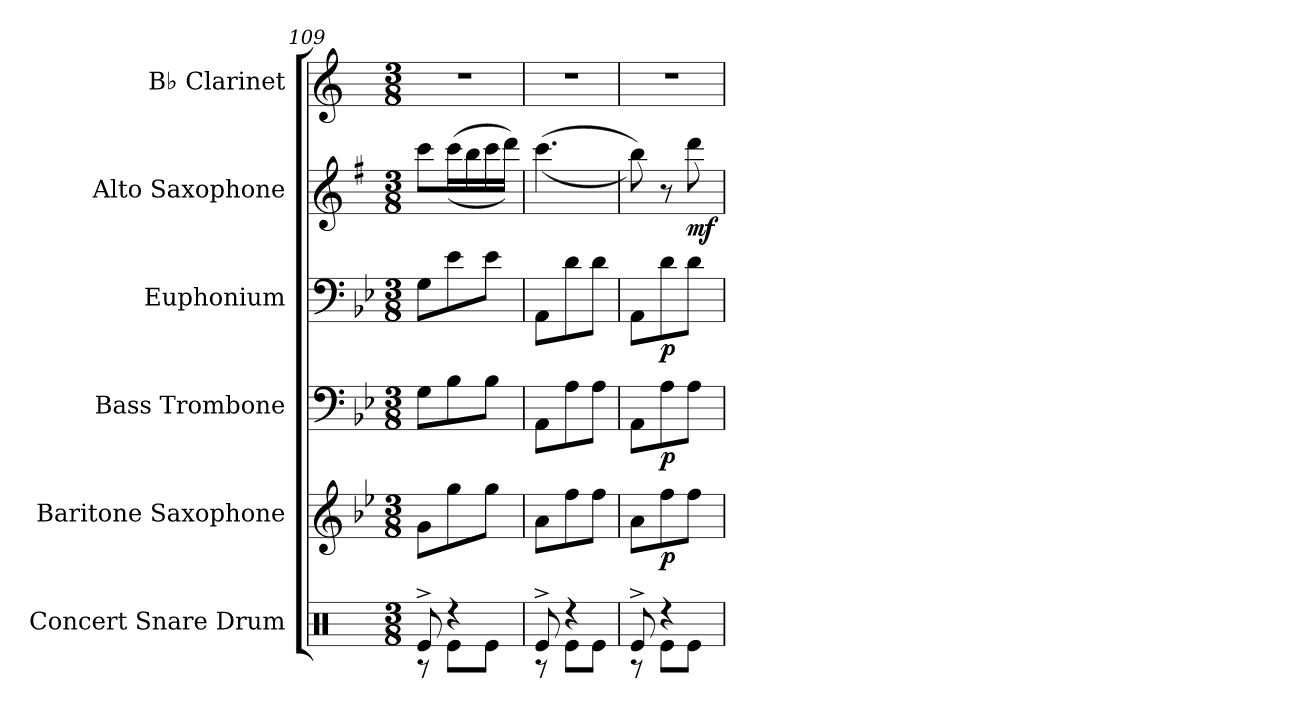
**kern	**kern	**dynam	**kern	**dynam	**kern	**dynam	**kern	**dynam	**kern
*part6	*part5	*part5	*part4	*part4	*part3	*part3	*part2	*part2	*part1
*staff6	*staff5	*staff5	*staff4	*staff4	*staff3	*staff3	*staff2	*staff2	*staff1
*I"Concert Snare Drum	*I"Baritone Saxophone	*	*I"Bass Trombone	*	*I"Euphonium	*	*I"Alto Saxophone	*	*I"B♭ Clarinet
*I'Con. Sn.	*I'Bar. Sax.	*	*I'B. Tbn.	*	*I'Euph.	*	*I'A. Sax.	*	*I'B♭ Cl.
!!LO:PB:g=z
*clefX	*clefG2	*	*clefF4	*	*clefF4	*	*clefG2	*	*clefG2
*	*ITrd12c21	*	*	*	*	*	*ITrd5c9	*	*ITrd1c2
*k[]	*k[b-e-]	*	*k[b-e-]	*	*k[b-e-]	*	*k[b-e-]	*	*k[b-e-]
*M3/8	*M3/8	*	*M3/8	*	*M3/8	*	*M3/8	*	*M3/8
=109	=109	=109	=109	=109	=109	=109	=109	=109	=109
*^	*	*	*	*	*	*	*	*	*
8Re^/	8r	8G\L	.	8G\L	.	8G\L	.	8ee-\L	.	4.r
4r	8Re\L	8g\	.	8B-\	.	8e-\	.	(>(>16ee-\L	.	.
.	.	.	.	.	.	.	.	16dd\	.	.
.	8Re\J	8g\J	.	8B-\J	.	8e-\J	.	16ee-\	.	.
.	.	.	.	.	.	.	.	16ff\JJ))	.	.
=110	=110	=110	=110	=110	=110	=110	=110	=110	=110	=110
8Re^/	8r	8A\L	.	8AA\L	.	8AA\L	.	(>(>4.ee-\	.	4.r
4r	8Re\L	8f\	.	8A\	.	8d\	.	.	.	.
.	8Re\J	8f\J	.	8A\J	.	8d\J	.	.	.	.
=111	=111	=111	=111	=111	=111	=111	=111	=111	=111	=111
8Re^/	8r	8A\L	.	8AA\L	.	8AA\L	.	8dd\))	.	4.r
!	!	!	!LO:DY:b	!	!LO:DY:b	!	!LO:DY:b	!	!	!
4r	8Re\L	8f\	p	8A\	p	8d\	p	8r	.	.
!	!	!	!	!	!	!	!	!	!LO:DY:b	!
.	8Re\J	8f\J	.	8A\J	.	8d\J	.	8ff\	mf	.
*v	*v	*	*	*	*	*	*	*	*	*
=	=	=	=	=	=	=	=	=	=
*-	*-	*-	*-	*-	*-	*-	*-	*-	*-
